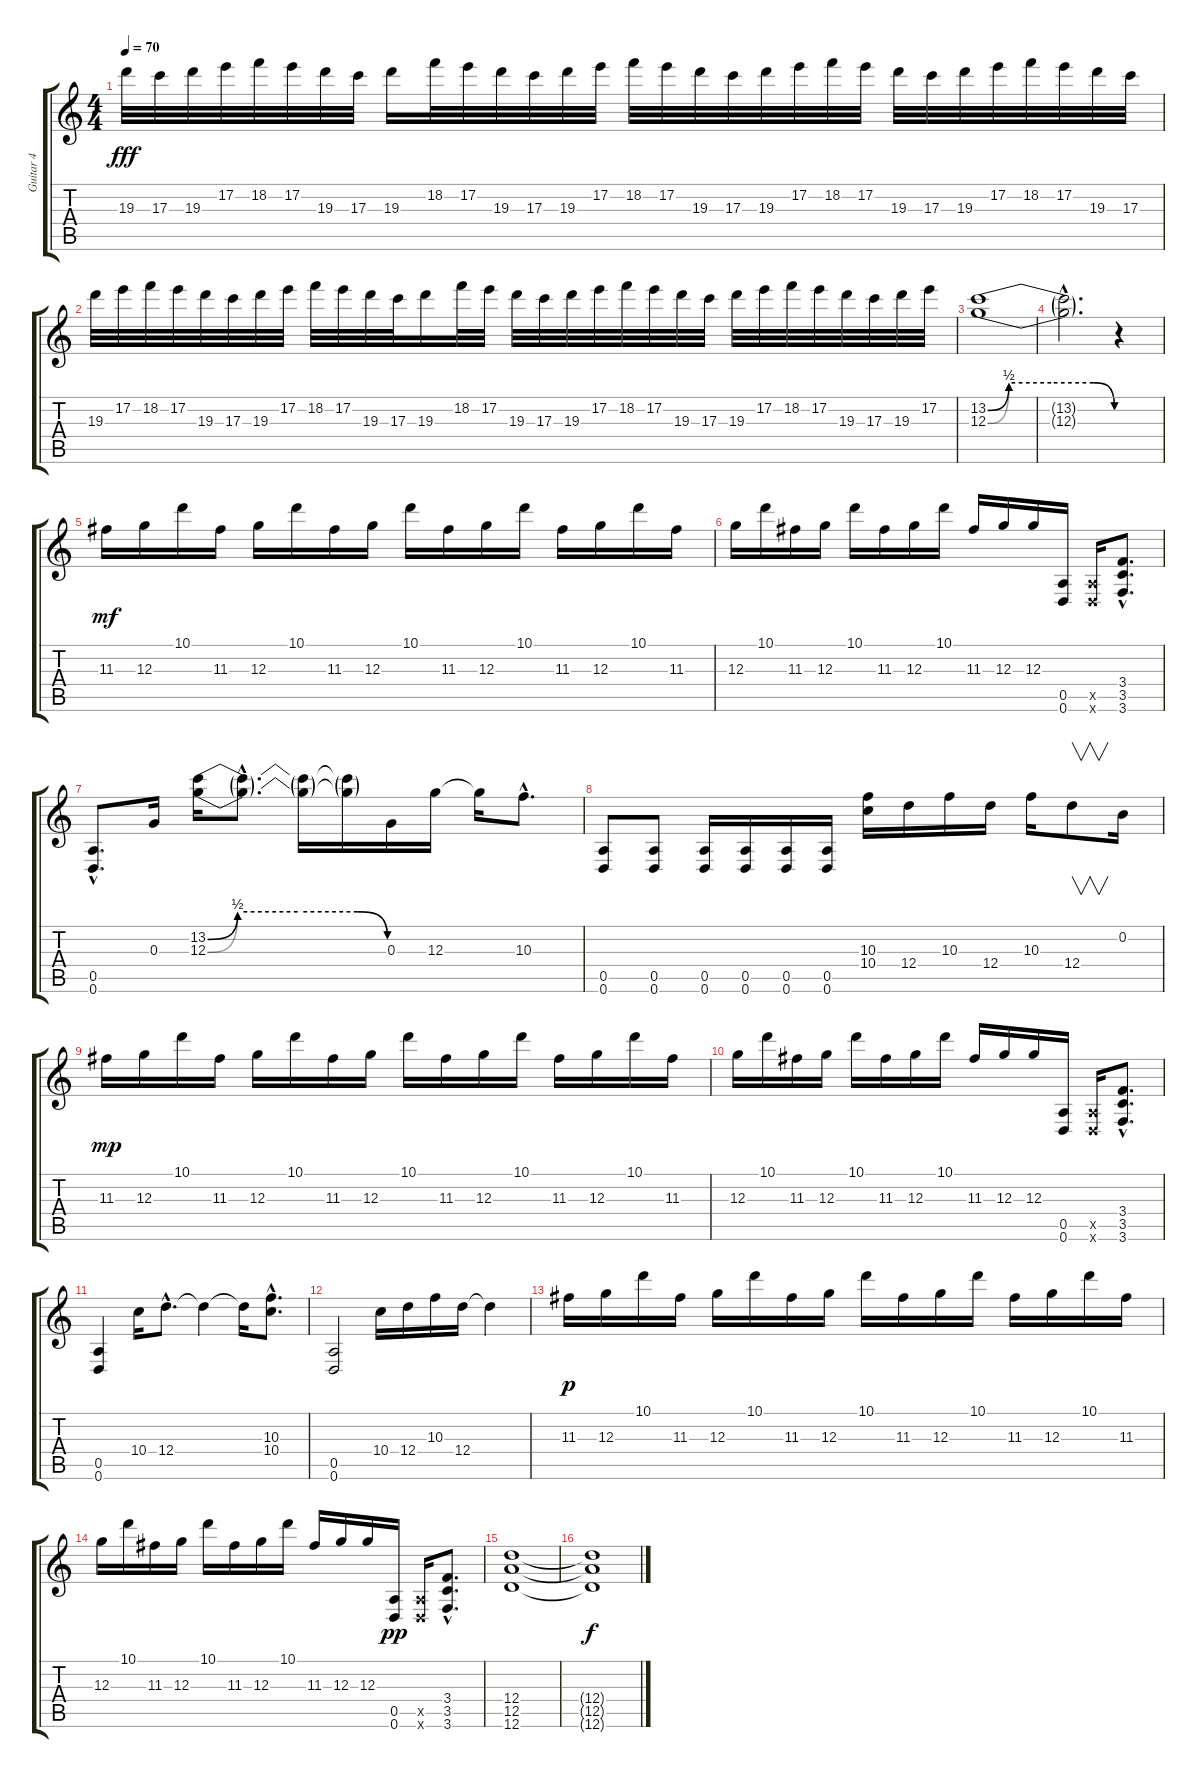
\track ("Guitar 4" "Guitar 4") {instrument distortionguitar}
\staff {score tabs}
\tuning (E4 B3 G3 D3 A2 D2) {hide}
\ts (4 4)
\tempo 70
\clef g2
\ks c
19.3.32{dy fff} 17.3.32 19.3.32 17.2.32 18.2.32 17.2.32 19.3.32 17.3.32 19.3.16 18.2.32 17.2.32 19.3.32 17.3.32 19.3.32 17.2.32 18.2.32 17.2.32 19.3.32 17.3.32 19.3.32 17.2.32 18.2.32 17.2.32 19.3.32 17.3.32 19.3.32 17.2.32 18.2.32 17.2.32 19.3.32 17.3.32 |
19.3.32 17.2.32 18.2.32 17.2.32 19.3.32 17.3.32 19.3.32 17.2.32 18.2.32 17.2.32 19.3.32 17.3.32 19.3.16 18.2.32 17.2.32 19.3.32 17.3.32 19.3.32 17.2.32 18.2.32 17.2.32 19.3.32 17.3.32 19.3.32 17.2.32 18.2.32 17.2.32 19.3.32 17.3.32 19.3.32 17.2.32 |
(13.2{be (custom 0 0 10 2 30 2 50 2 60 0)} 12.3{be (custom 0 0 10 2 30 2 50 2 60 0)}).1 |
(13.2{hac t} 12.3{hac t}).2{d} r.4 |
11.3.16{dy mf} 12.3.16 10.1.16 11.3.16 12.3.16 10.1.16 11.3.16 12.3.16 10.1.16 11.3.16 12.3.16 10.1.16 11.3.16 12.3.16 10.1.16 11.3.16 |
12.3.16 10.1.16 11.3.16 12.3.16 10.1.16 11.3.16 12.3.16 10.1.16 11.3.16 12.3.16 12.3.16 (0.5 0.6).16 (0.5{x} 0.6{x}).16 (3.4{hac} 3.5{hac} 3.6{hac}).8{d} |
(0.5{hac} 0.6{hac}).8{d} 0.3.16 (13.2{be (custom 0 0 10 2 30 2 50 2 60 0)} 12.3{be (custom 0 0 10 2 30 2 50 2 60 0)}).16 (13.2{hac t} 12.3{hac t}).8{d} (13.2{t} 12.3{t}).16 (13.2{t} 12.3{t}).16 0.3.16 12.3.16 12.3{t}.16 10.3{hac}.8{d} |
(0.5 0.6).8 (0.5 0.6).8 (0.5 0.6).16 (0.5 0.6).16 (0.5 0.6).16 (0.5 0.6).16 (10.3 10.4).16 12.4.16 10.3.16 12.4.16 10.3.16 12.4.8{v} 0.2.16 |
11.3.16{dy mp} 12.3.16 10.1.16 11.3.16 12.3.16 10.1.16 11.3.16 12.3.16 10.1.16 11.3.16 12.3.16 10.1.16 11.3.16 12.3.16 10.1.16 11.3.16 |
12.3.16 10.1.16 11.3.16 12.3.16 10.1.16 11.3.16 12.3.16 10.1.16 11.3.16 12.3.16 12.3.16 (0.5 0.6).16 (0.5{x} 0.6{x}).16 (3.4{hac} 3.5{hac} 3.6{hac}).8{d} |
(0.5 0.6).4 10.4.16 12.4{hac}.8{d} 12.4{t}.4 12.4{t}.16 (10.3{hac} 10.4{hac}).8{d} |
(0.5 0.6).2 10.4.16 12.4.16 10.3.16 12.4.16 12.4{t}.4 |
11.3.16{dy p} 12.3.16 10.1.16 11.3.16 12.3.16 10.1.16 11.3.16 12.3.16 10.1.16 11.3.16 12.3.16 10.1.16 11.3.16 12.3.16 10.1.16 11.3.16 |
12.3.16 10.1.16 11.3.16 12.3.16 10.1.16 11.3.16 12.3.16 10.1.16 11.3.16 12.3.16 12.3.16 (0.5 0.6).16{dy pp} (0.5{x} 0.6{x}).16 (3.4{hac} 3.5{hac} 3.6{hac}).8{d} |
(12.4 12.5 12.6).1 |
(12.4{t} 12.5{t} 12.6{t}).1{dy f}
